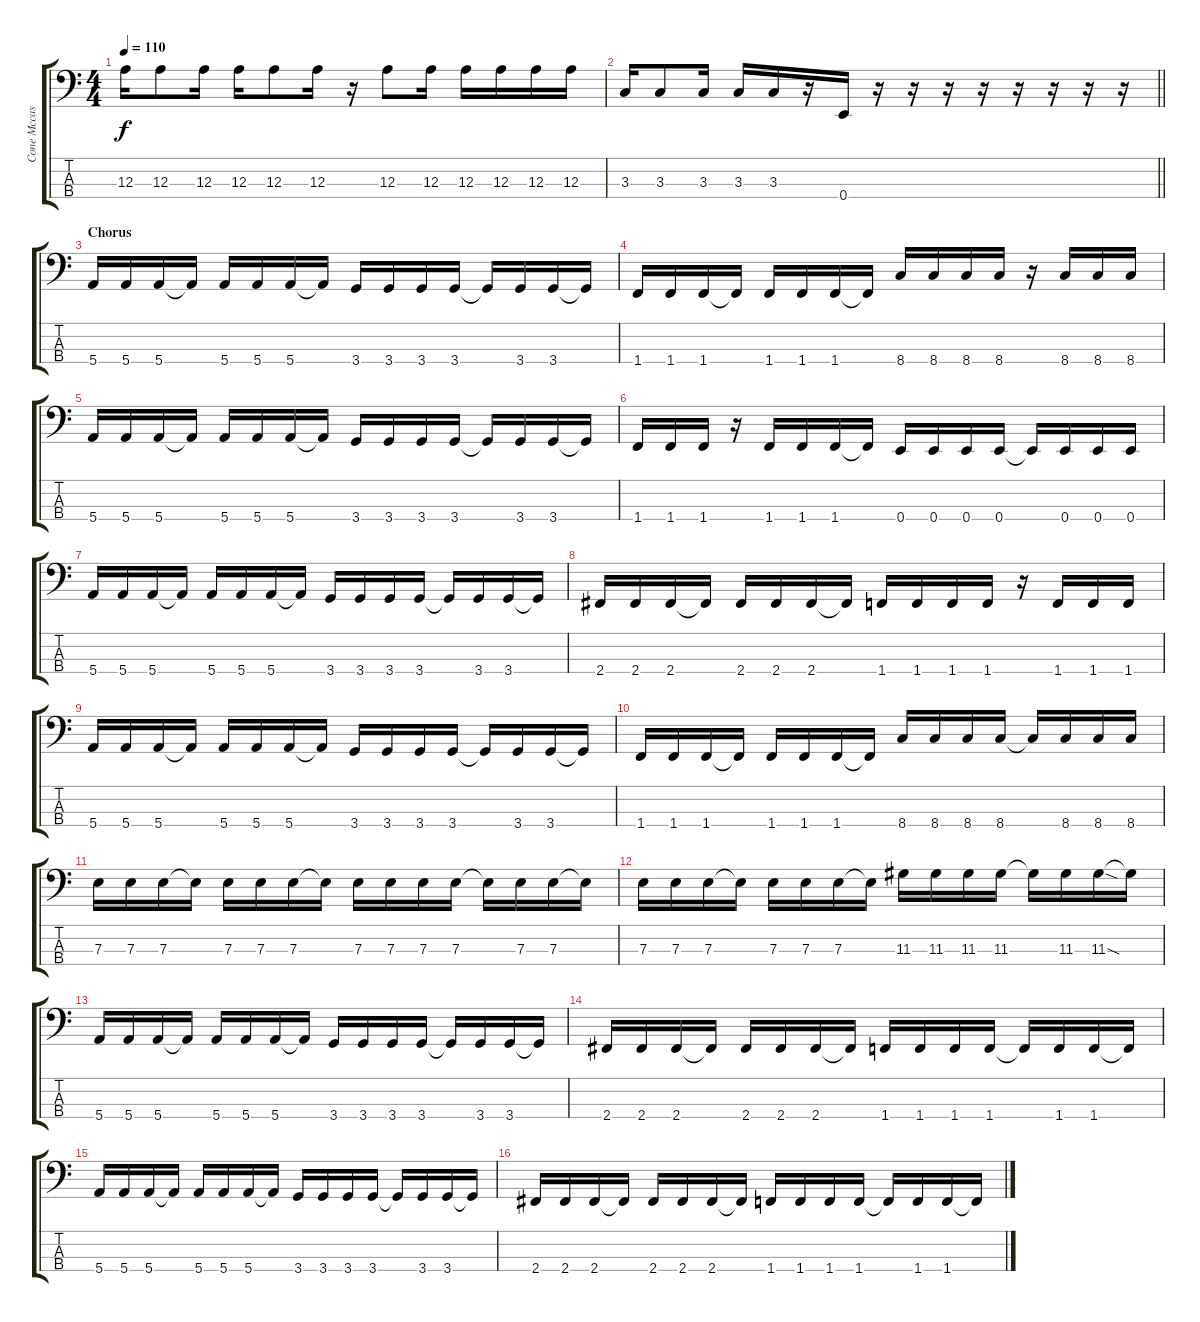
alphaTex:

\track ("Cone Mccaslin" "Cone Mccas") {instrument electricbasspick}
\staff {score tabs}
\tuning (G2 D2 A1 E1) {hide}
\ts (4 4)
\tempo 110
\clef f4
\ks c
12.3.16{dy f} 12.3.8 12.3.16 12.3.16 12.3.8 12.3.16 r.16 12.3.8 12.3.16 12.3.16 12.3.16 12.3.16 12.3.16 |
\barLineRight lightlight
3.3.16 3.3.8 3.3.16 3.3.16 3.3.16 r.16 0.4.16 r.16 r.16 r.16 r.16 r.16 r.16 r.16 r.16 |
\section ("" "Chorus")
5.4.16 5.4.16 5.4.16 5.4{t}.16 5.4.16 5.4.16 5.4.16 5.4{t}.16 3.4.16 3.4.16 3.4.16 3.4.16 3.4{t}.16 3.4.16 3.4.16 3.4{t}.16 |
1.4.16 1.4.16 1.4.16 1.4{t}.16 1.4.16 1.4.16 1.4.16 1.4{t}.16 8.4.16 8.4.16 8.4.16 8.4.16 r.16 8.4.16 8.4.16 8.4.16 |
5.4.16 5.4.16 5.4.16 5.4{t}.16 5.4.16 5.4.16 5.4.16 5.4{t}.16 3.4.16 3.4.16 3.4.16 3.4.16 3.4{t}.16 3.4.16 3.4.16 3.4{t}.16 |
1.4.16 1.4.16 1.4.16 r.16 1.4.16 1.4.16 1.4.16 1.4{t}.16 0.4.16 0.4.16 0.4.16 0.4.16 0.4{t}.16 0.4.16 0.4.16 0.4.16 |
5.4.16 5.4.16 5.4.16 5.4{t}.16 5.4.16 5.4.16 5.4.16 5.4{t}.16 3.4.16 3.4.16 3.4.16 3.4.16 3.4{t}.16 3.4.16 3.4.16 3.4{t}.16 |
2.4.16 2.4.16 2.4.16 2.4{t}.16 2.4.16 2.4.16 2.4.16 2.4{t}.16 1.4.16 1.4.16 1.4.16 1.4.16 r.16 1.4.16 1.4.16 1.4.16 |
5.4.16 5.4.16 5.4.16 5.4{t}.16 5.4.16 5.4.16 5.4.16 5.4{t}.16 3.4.16 3.4.16 3.4.16 3.4.16 3.4{t}.16 3.4.16 3.4.16 3.4{t}.16 |
1.4.16 1.4.16 1.4.16 1.4{t}.16 1.4.16 1.4.16 1.4.16 1.4{t}.16 8.4.16 8.4.16 8.4.16 8.4.16 8.4{t}.16 8.4.16 8.4.16 8.4.16 |
7.3.16 7.3.16 7.3.16 7.3{t}.16 7.3.16 7.3.16 7.3.16 7.3{t}.16 7.3.16 7.3.16 7.3.16 7.3.16 7.3{t}.16 7.3.16 7.3.16 7.3{t}.16 |
7.3.16 7.3.16 7.3.16 7.3{t}.16 7.3.16 7.3.16 7.3.16 7.3{t}.16 11.3.16 11.3.16 11.3.16 11.3.16 11.3{t}.16 11.3.16 11.3{sod}.16 11.3{t}.16 |
5.4.16 5.4.16 5.4.16 5.4{t}.16 5.4.16 5.4.16 5.4.16 5.4{t}.16 3.4.16 3.4.16 3.4.16 3.4.16 3.4{t}.16 3.4.16 3.4.16 3.4{t}.16 |
2.4.16 2.4.16 2.4.16 2.4{t}.16 2.4.16 2.4.16 2.4.16 2.4{t}.16 1.4.16 1.4.16 1.4.16 1.4.16 1.4{t}.16 1.4.16 1.4.16 1.4{t}.16 |
5.4.16 5.4.16 5.4.16 5.4{t}.16 5.4.16 5.4.16 5.4.16 5.4{t}.16 3.4.16 3.4.16 3.4.16 3.4.16 3.4{t}.16 3.4.16 3.4.16 3.4{t}.16 |
2.4.16 2.4.16 2.4.16 2.4{t}.16 2.4.16 2.4.16 2.4.16 2.4{t}.16 1.4.16 1.4.16 1.4.16 1.4.16 1.4{t}.16 1.4.16 1.4.16 1.4{t}.16
